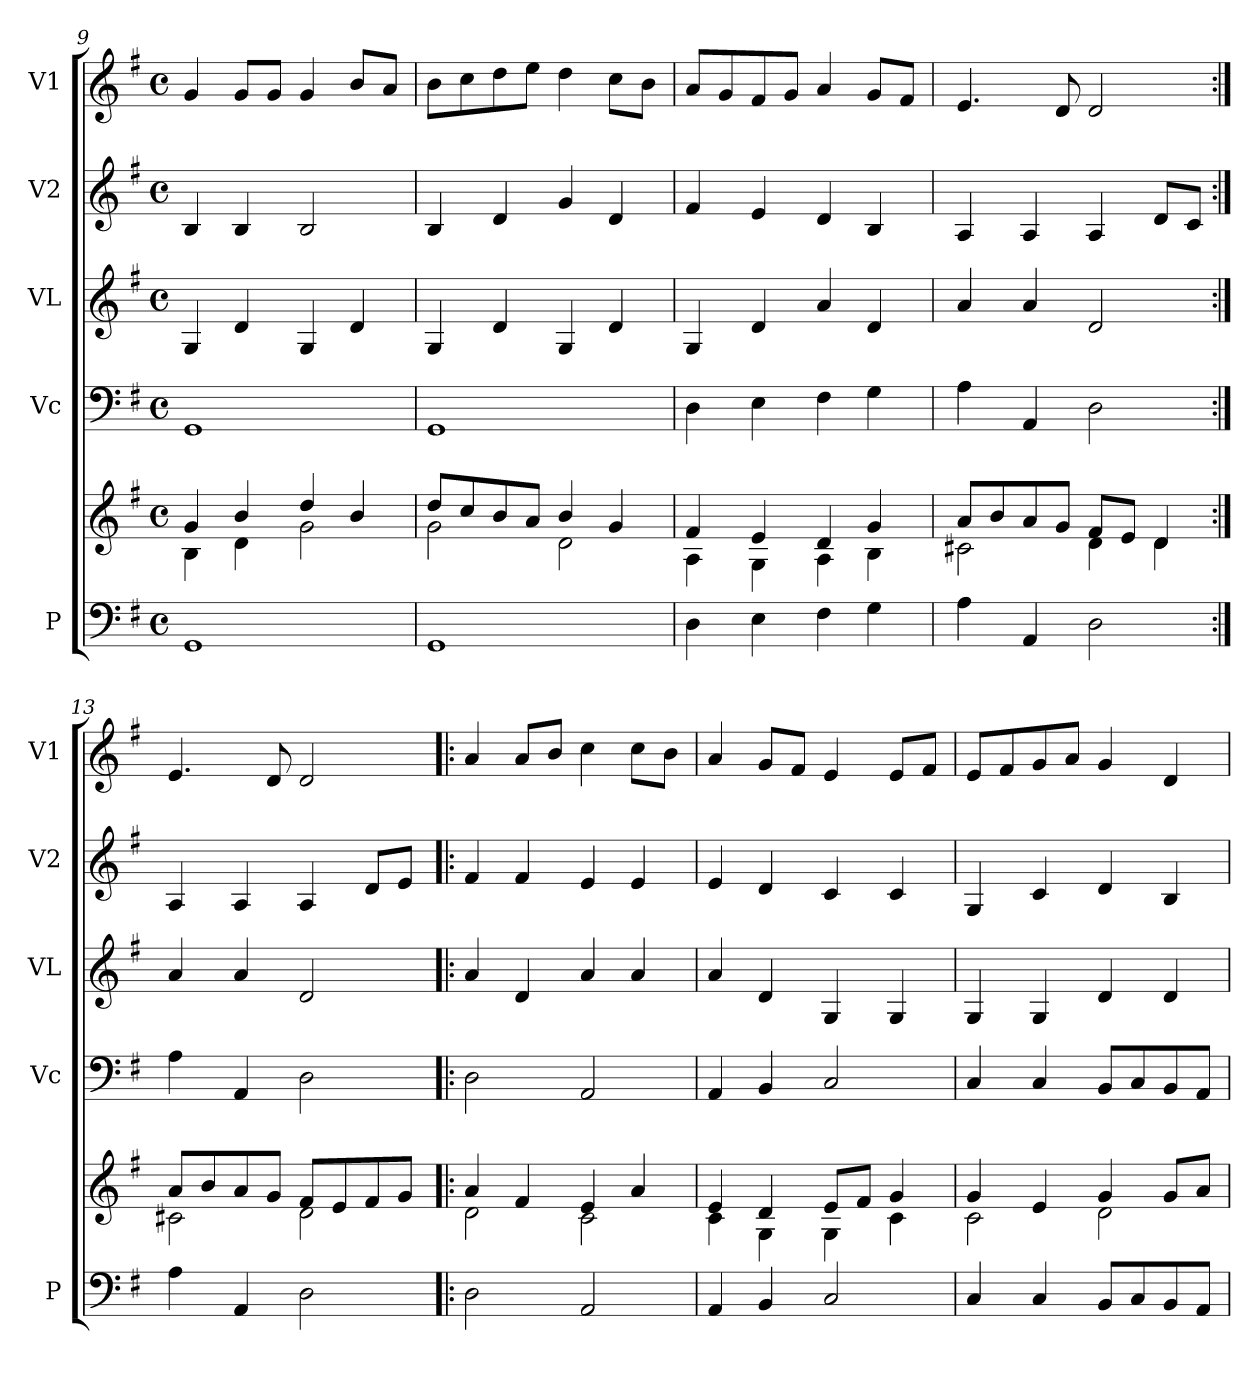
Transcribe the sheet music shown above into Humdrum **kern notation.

**kern	**kern	**kern	**kern	**kern	**kern
*part5	*part5	*part4	*part3	*part2	*part1
*staff6	*staff5	*staff4	*staff3	*staff2	*staff1
*I"P	*	*I"Vc	*I"VL	*I"V2	*I"V1
*I'P	*	*I'Vc	*I'VL	*I'V2	*I'V1
*clefF4	*clefG2	*clefF4	*clefG2	*clefG2	*clefG2
*k[f#]	*k[f#]	*k[f#]	*k[f#]	*k[f#]	*k[f#]
*M4/4	*M4/4	*M4/4	*M4/4	*M4/4	*M4/4
*met(c)	*met(c)	*met(c)	*met(c)	*met(c)	*met(c)
=9	=9	=9	=9	=9	=9
*	*^	*	*	*	*
1GG	4g/	4B\	1GG	4G/	4B/	4g/
.	4b/	4d\	.	4d/	4B/	8g/L
.	.	.	.	.	.	8g/J
.	4dd/	2g\	.	4G/	2B/	4g/
.	4b/	.	.	4d/	.	8b/L
.	.	.	.	.	.	8a/J
=10	=10	=10	=10	=10	=10	=10
1GG	8dd/L	2g\	1GG	4G/	4B/	8b\L
.	8cc/	.	.	.	.	8cc\
.	8b/	.	.	4d/	4d/	8dd\
.	8a/J	.	.	.	.	8ee\J
.	4b/	2d\	.	4G/	4g/	4dd\
.	4g/	.	.	4d/	4d/	8cc\L
.	.	.	.	.	.	8b\J
=11	=11	=11	=11	=11	=11	=11
4D\	4f#/	4A\	4D\	4G/	4f#/	8a/L
.	.	.	.	.	.	8g/
4E\	4e/	4G\	4E\	4d/	4e/	8f#/
.	.	.	.	.	.	8g/J
4F#\	4d/	4A\	4F#\	4a/	4d/	4a/
4G\	4g/	4B\	4G\	4d/	4B/	8g/L
.	.	.	.	.	.	8f#/J
=12	=12	=12	=12	=12	=12	=12
4A\	8a/L	2c#X\	4A\	4a/	4A/	4.e/
.	8b/	.	.	.	.	.
4AA/	8a/	.	4AA/	4a/	4A/	.
.	8g/J	.	.	.	.	8d/
2D\	8f#/L	4d\	2D\	2d/	4A/	2d/
.	8e/J	.	.	.	.	.
.	4d/	4d\	.	.	8d/L	.
.	.	.	.	.	8c/J	.
=13:|!	=13:|!	=13:|!	=13:|!	=13:|!	=13:|!	=13:|!
4A\	8a/L	2c#X\	4A\	4a/	4A/	4.e/
.	8b/	.	.	.	.	.
4AA/	8a/	.	4AA/	4a/	4A/	.
.	8g/J	.	.	.	.	8d/
2D\	8f#/L	2d\	2D\	2d/	4A/	2d/
.	8e/	.	.	.	.	.
.	8f#/	.	.	.	8d/L	.
.	8g/J	.	.	.	8e/J	.
!!LO:PB:g=z
=14!|:	=14!|:	=14!|:	=14!|:	=14!|:	=14!|:	=14!|:
2D\	4a/	2d\	2D\	4a/	4f#/	4a/
.	4f#/	.	.	4d/	4f#/	8a/L
.	.	.	.	.	.	8b/J
2AA/	4e/	2c\	2AA/	4a/	4e/	4cc\
.	4a/	.	.	4a/	4e/	8cc\L
.	.	.	.	.	.	8b\J
=15	=15	=15	=15	=15	=15	=15
4AA/	4e/	4c\	4AA/	4a/	4e/	4a/
4BB/	4d/	4G\	4BB/	4d/	4d/	8g/L
.	.	.	.	.	.	8f#/J
2C/	8e/L	4G\	2C/	4G/	4c/	4e/
.	8f#/J	.	.	.	.	.
.	4g/	4c\	.	4G/	4c/	8e/L
.	.	.	.	.	.	8f#/J
=16	=16	=16	=16	=16	=16	=16
4C/	4g/	2c\	4C/	4G/	4G/	8e/L
.	.	.	.	.	.	8f#/
4C/	4e/	.	4C/	4G/	4c/	8g/
.	.	.	.	.	.	8a/J
8BB/L	4g/	2d\	8BB/L	4d/	4d/	4g/
8C/	.	.	8C/	.	.	.
8BB/	8g/L	.	8BB/	4d/	4B/	4d/
8AA/J	8a/J	.	8AA/J	.	.	.
*	*v	*v	*	*	*	*
=	=	=	=	=	=
*-	*-	*-	*-	*-	*-
